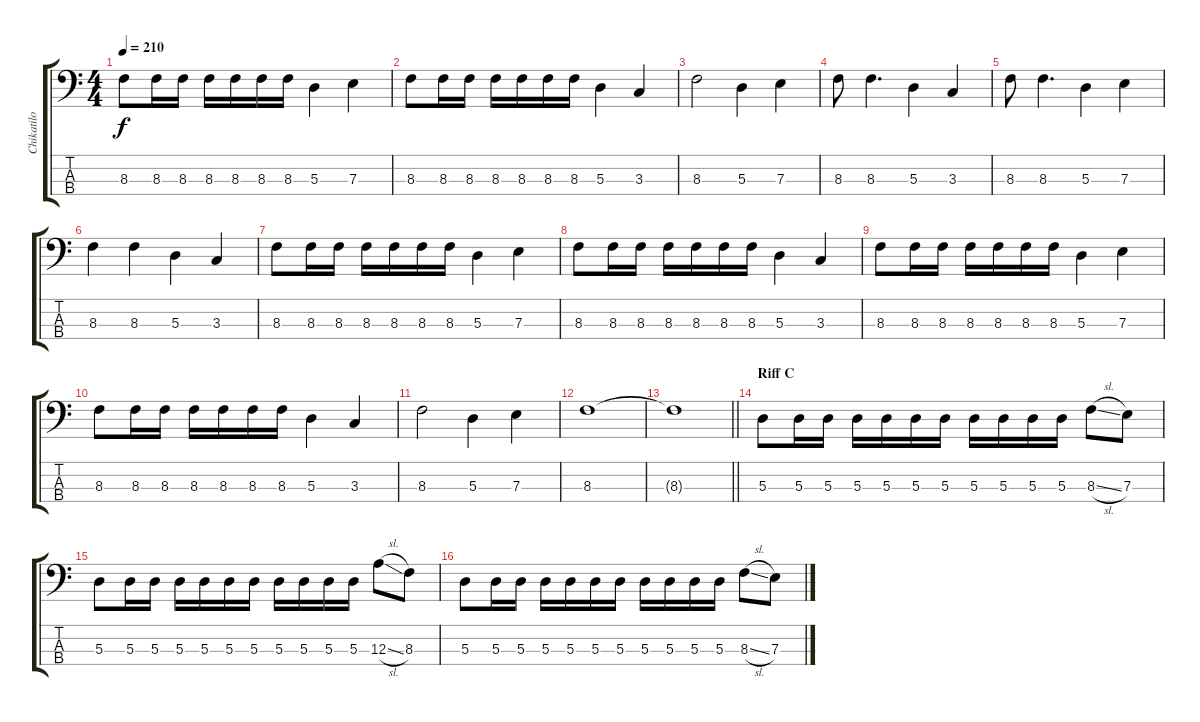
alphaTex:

\track ("Chikatilo" "Chikatilo") {instrument electricbasspick}
\staff {score tabs}
\tuning (G2 D2 A1 E1) {hide}
\ts (4 4)
\tempo 210
\clef f4
\ks c
8.3.8{dy f} 8.3.16 8.3.16 8.3.16 8.3.16 8.3.16 8.3.16 5.3.4 7.3.4 |
8.3.8 8.3.16 8.3.16 8.3.16 8.3.16 8.3.16 8.3.16 5.3.4 3.3.4 |
8.3.2 5.3.4 7.3.4 |
8.3.8 8.3.4{d} 5.3.4 3.3.4 |
8.3.8 8.3.4{d} 5.3.4 7.3.4 |
8.3.4 8.3.4 5.3.4 3.3.4 |
8.3.8 8.3.16 8.3.16 8.3.16 8.3.16 8.3.16 8.3.16 5.3.4 7.3.4 |
8.3.8 8.3.16 8.3.16 8.3.16 8.3.16 8.3.16 8.3.16 5.3.4 3.3.4 |
8.3.8 8.3.16 8.3.16 8.3.16 8.3.16 8.3.16 8.3.16 5.3.4 7.3.4 |
8.3.8 8.3.16 8.3.16 8.3.16 8.3.16 8.3.16 8.3.16 5.3.4 3.3.4 |
8.3.2 5.3.4 7.3.4 |
8.3.1 |
\barLineRight lightlight
8.3{t}.1 |
\section ("" "Riff C")
5.3.8 5.3.16 5.3.16 5.3.16 5.3.16 5.3.16 5.3.16 5.3.16 5.3.16 5.3.16 5.3.16 8.3{sl}.8 7.3.8 |
5.3.8 5.3.16 5.3.16 5.3.16 5.3.16 5.3.16 5.3.16 5.3.16 5.3.16 5.3.16 5.3.16 12.3{sl}.8 8.3.8 |
5.3.8 5.3.16 5.3.16 5.3.16 5.3.16 5.3.16 5.3.16 5.3.16 5.3.16 5.3.16 5.3.16 8.3{sl}.8 7.3.8
